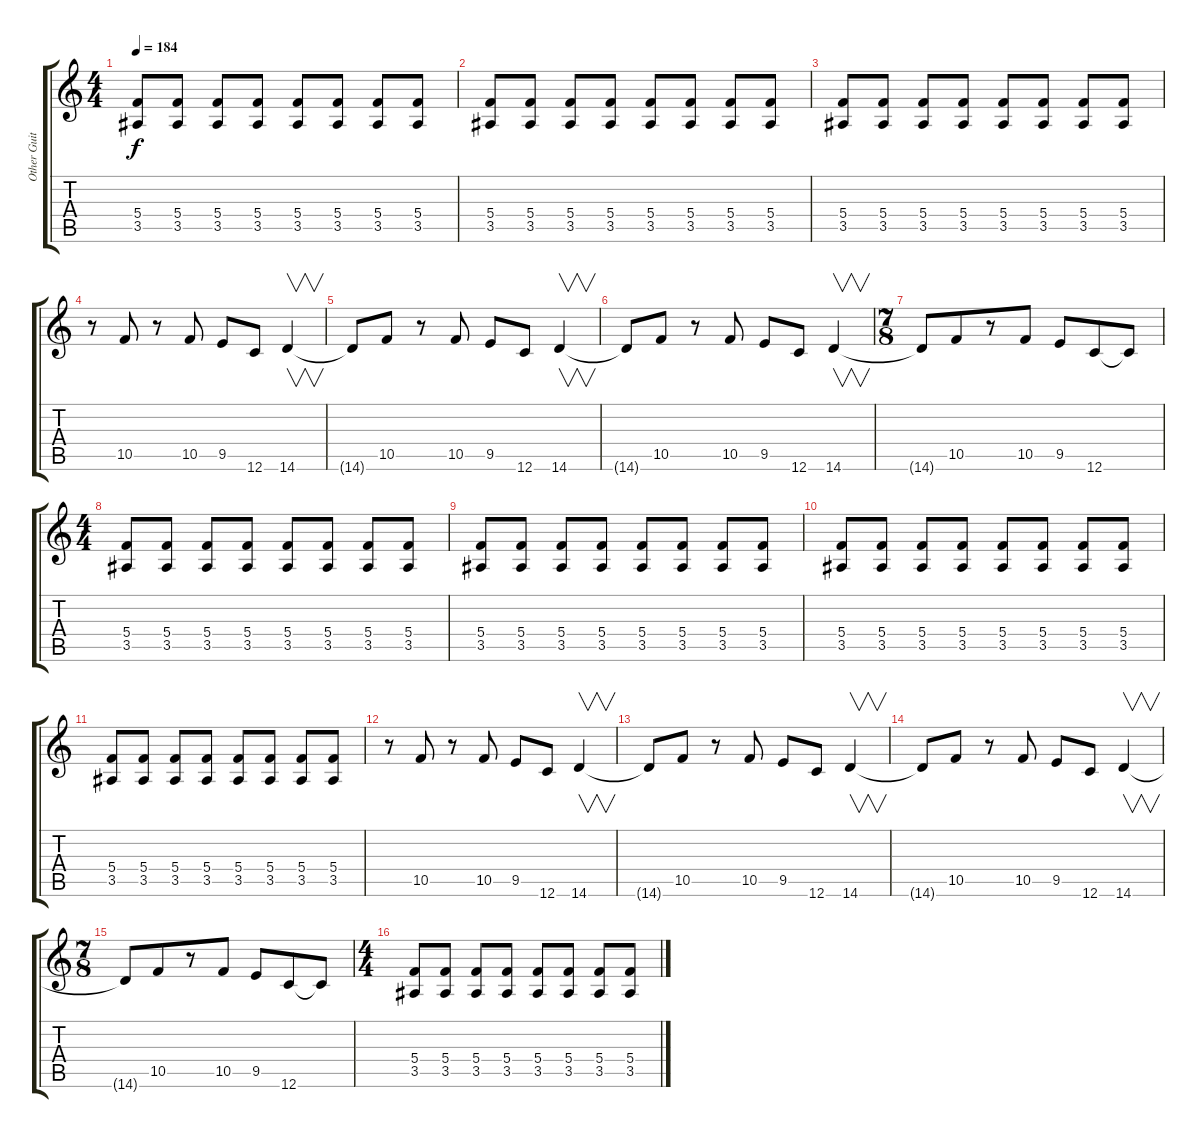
\track ("Other Guitar 2 (Studio)" "Other Guit") {instrument acousticguitarsteel}
\staff {score tabs}
\tuning (D4 A3 F3 C3 G2 C2) {hide}
\ts (4 4)
\tempo 184
\clef g2
\ks c
(5.4 3.5).8{dy f} (5.4 3.5).8 (5.4 3.5).8 (5.4 3.5).8 (5.4 3.5).8 (5.4 3.5).8 (5.4 3.5).8 (5.4 3.5).8 |
(5.4 3.5).8 (5.4 3.5).8 (5.4 3.5).8 (5.4 3.5).8 (5.4 3.5).8 (5.4 3.5).8 (5.4 3.5).8 (5.4 3.5).8 |
(5.4 3.5).8 (5.4 3.5).8 (5.4 3.5).8 (5.4 3.5).8 (5.4 3.5).8 (5.4 3.5).8 (5.4 3.5).8 (5.4 3.5).8 |
r.8 10.5.8 r.8 10.5.8 9.5.8 12.6.8 14.6.4{v} |
14.6{t}.8 10.5.8 r.8 10.5.8 9.5.8 12.6.8 14.6.4{v} |
14.6{t}.8 10.5.8 r.8 10.5.8 9.5.8 12.6.8 14.6.4{v} |
\ts (7 8)
14.6{t}.8 10.5.8 r.8 10.5.8 9.5.8 12.6.8 12.6{t}.8 |
\ts (4 4)
(5.4 3.5).8 (5.4 3.5).8 (5.4 3.5).8 (5.4 3.5).8 (5.4 3.5).8 (5.4 3.5).8 (5.4 3.5).8 (5.4 3.5).8 |
(5.4 3.5).8 (5.4 3.5).8 (5.4 3.5).8 (5.4 3.5).8 (5.4 3.5).8 (5.4 3.5).8 (5.4 3.5).8 (5.4 3.5).8 |
(5.4 3.5).8 (5.4 3.5).8 (5.4 3.5).8 (5.4 3.5).8 (5.4 3.5).8 (5.4 3.5).8 (5.4 3.5).8 (5.4 3.5).8 |
(5.4 3.5).8 (5.4 3.5).8 (5.4 3.5).8 (5.4 3.5).8 (5.4 3.5).8 (5.4 3.5).8 (5.4 3.5).8 (5.4 3.5).8 |
r.8 10.5.8 r.8 10.5.8 9.5.8 12.6.8 14.6.4{v} |
14.6{t}.8 10.5.8 r.8 10.5.8 9.5.8 12.6.8 14.6.4{v} |
14.6{t}.8 10.5.8 r.8 10.5.8 9.5.8 12.6.8 14.6.4{v} |
\ts (7 8)
14.6{t}.8 10.5.8 r.8 10.5.8 9.5.8 12.6.8 12.6{t}.8 |
\ts (4 4)
(5.4 3.5).8 (5.4 3.5).8 (5.4 3.5).8 (5.4 3.5).8 (5.4 3.5).8 (5.4 3.5).8 (5.4 3.5).8 (5.4 3.5).8
